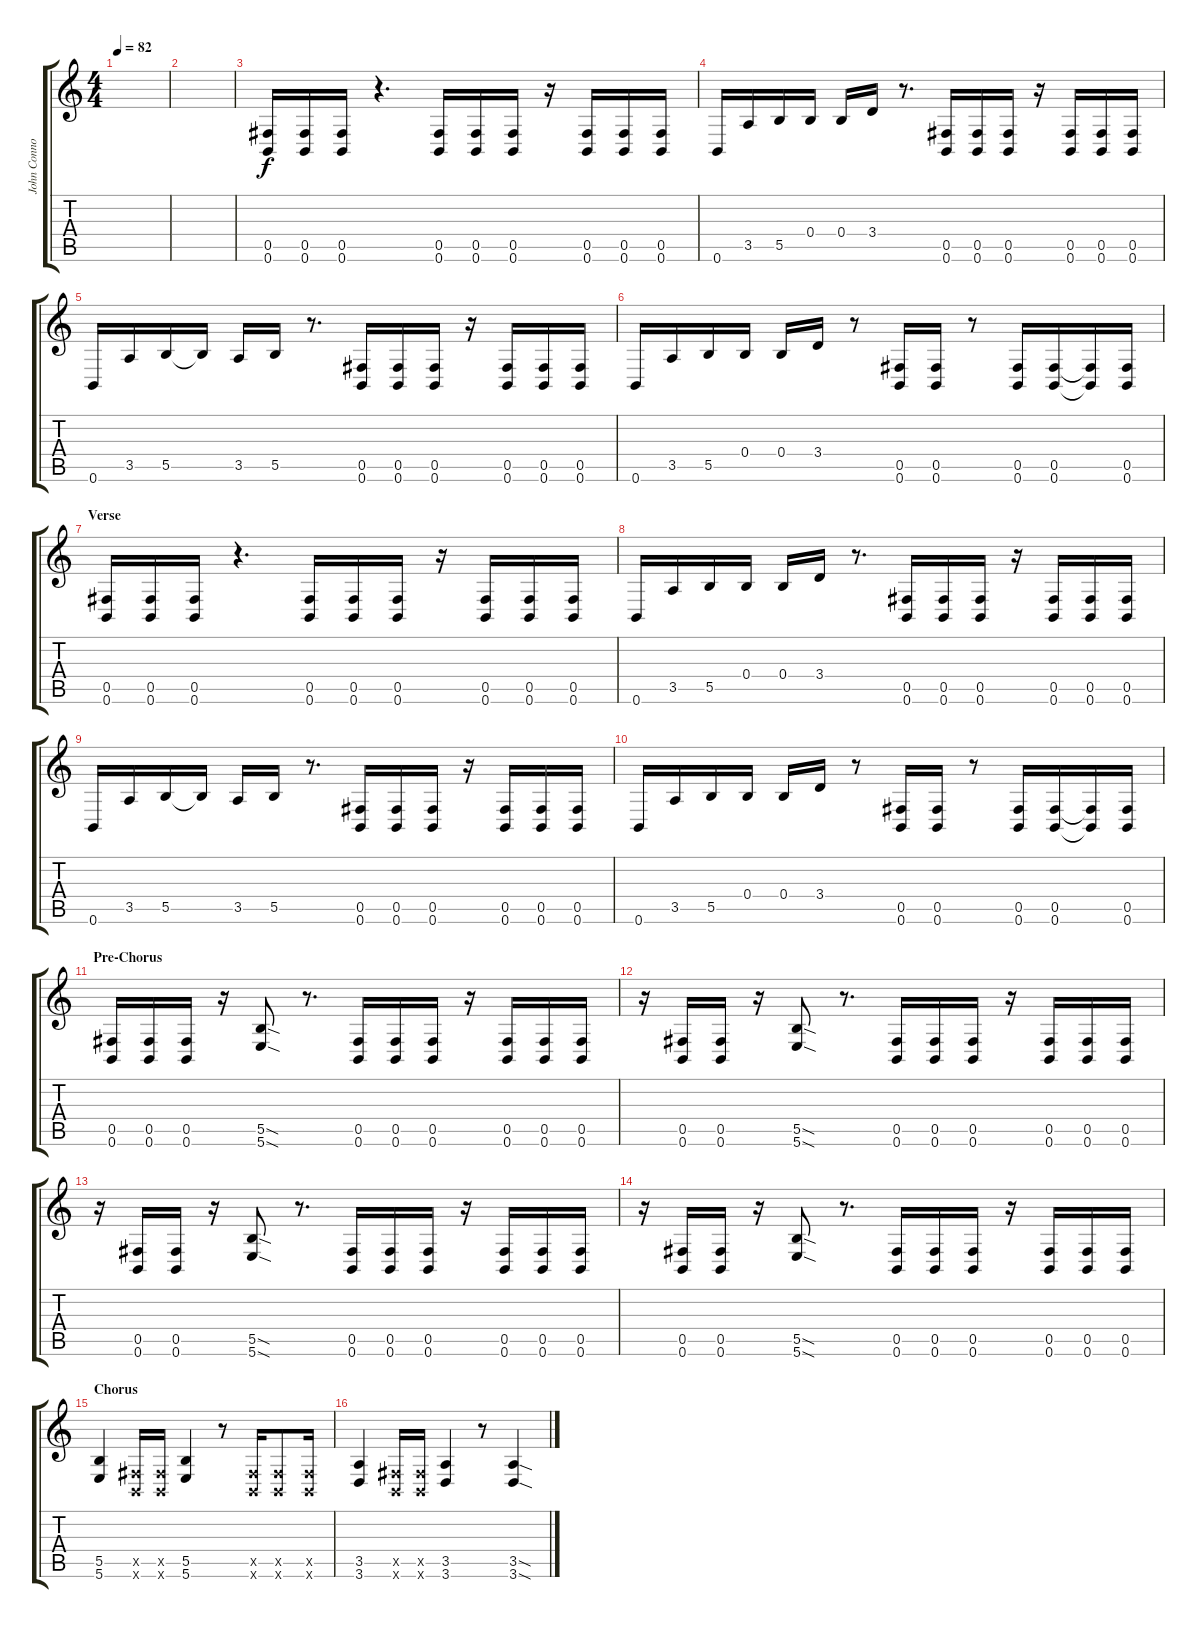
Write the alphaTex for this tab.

\track ("John Connolly" "John Conno") {instrument distortionguitar}
\staff {score tabs}
\tuning (Db4 Ab3 E3 B2 Gb2 B1) {hide}
\ts (4 4)
\tempo 82
\clef g2
\ks c
|
|
(0.5 0.6).16{balance 8} (0.5 0.6).16 (0.5 0.6).16 r.4{d} (0.5 0.6).16 (0.5 0.6).16 (0.5 0.6).16 r.16 (0.5 0.6).16 (0.5 0.6).16 (0.5 0.6).16 |
0.6.16 3.5.16 5.5.16 0.4.16 0.4.16 3.4.16 r.8{d} (0.5 0.6).16 (0.5 0.6).16 (0.5 0.6).16 r.16 (0.5 0.6).16 (0.5 0.6).16 (0.5 0.6).16 |
0.6.16 3.5.16 5.5.16 5.5{t}.16 3.5.16 5.5.16 r.8{d} (0.5 0.6).16 (0.5 0.6).16 (0.5 0.6).16 r.16 (0.5 0.6).16 (0.5 0.6).16 (0.5 0.6).16 |
0.6.16 3.5.16 5.5.16 0.4.16 0.4.16 3.4.16 r.8 (0.5 0.6).16 (0.5 0.6).16 r.8 (0.5 0.6).16 (0.5 0.6).16 (0.5{t} 0.6{t}).16 (0.5 0.6).16 |
\section ("" "Verse")
(0.5 0.6).16 (0.5 0.6).16 (0.5 0.6).16 r.4{d} (0.5 0.6).16 (0.5 0.6).16 (0.5 0.6).16 r.16 (0.5 0.6).16 (0.5 0.6).16 (0.5 0.6).16 |
0.6.16 3.5.16 5.5.16 0.4.16 0.4.16 3.4.16 r.8{d} (0.5 0.6).16 (0.5 0.6).16 (0.5 0.6).16 r.16 (0.5 0.6).16 (0.5 0.6).16 (0.5 0.6).16 |
0.6.16 3.5.16 5.5.16 5.5{t}.16 3.5.16 5.5.16 r.8{d} (0.5 0.6).16 (0.5 0.6).16 (0.5 0.6).16 r.16 (0.5 0.6).16 (0.5 0.6).16 (0.5 0.6).16 |
0.6.16 3.5.16 5.5.16 0.4.16 0.4.16 3.4.16 r.8 (0.5 0.6).16 (0.5 0.6).16 r.8 (0.5 0.6).16 (0.5 0.6).16 (0.5{t} 0.6{t}).16 (0.5 0.6).16 |
\section ("" "Pre-Chorus")
(0.5 0.6).16{balance 16} (0.5 0.6).16 (0.5 0.6).16 r.16 (5.5{sod} 5.6{sod}).8 r.8{d} (0.5 0.6).16 (0.5 0.6).16 (0.5 0.6).16 r.16 (0.5 0.6).16 (0.5 0.6).16 (0.5 0.6).16 |
r.16 (0.5 0.6).16 (0.5 0.6).16 r.16 (5.5{sod} 5.6{sod}).8 r.8{d} (0.5 0.6).16 (0.5 0.6).16 (0.5 0.6).16 r.16 (0.5 0.6).16 (0.5 0.6).16 (0.5 0.6).16 |
r.16 (0.5 0.6).16 (0.5 0.6).16 r.16 (5.5{sod} 5.6{sod}).8 r.8{d} (0.5 0.6).16 (0.5 0.6).16 (0.5 0.6).16 r.16 (0.5 0.6).16 (0.5 0.6).16 (0.5 0.6).16 |
r.16 (0.5 0.6).16 (0.5 0.6).16 r.16 (5.5{sod} 5.6{sod}).8 r.8{d} (0.5 0.6).16 (0.5 0.6).16 (0.5 0.6).16 r.16 (0.5 0.6).16 (0.5 0.6).16 (0.5 0.6).16 |
\section ("" "Chorus")
(5.5 5.6).4 (0.5{x} 0.6{x}).16 (0.5{x} 0.6{x}).16 (5.5 5.6).4 r.8 (0.5{x} 0.6{x}).16 (0.5{x} 0.6{x}).8 (0.5{x} 0.6{x}).16 |
(3.5 3.6).4 (0.5{x} 0.6{x}).16 (0.5{x} 0.6{x}).16 (3.5 3.6).4 r.8 (3.5{sod} 3.6{sod}).4
